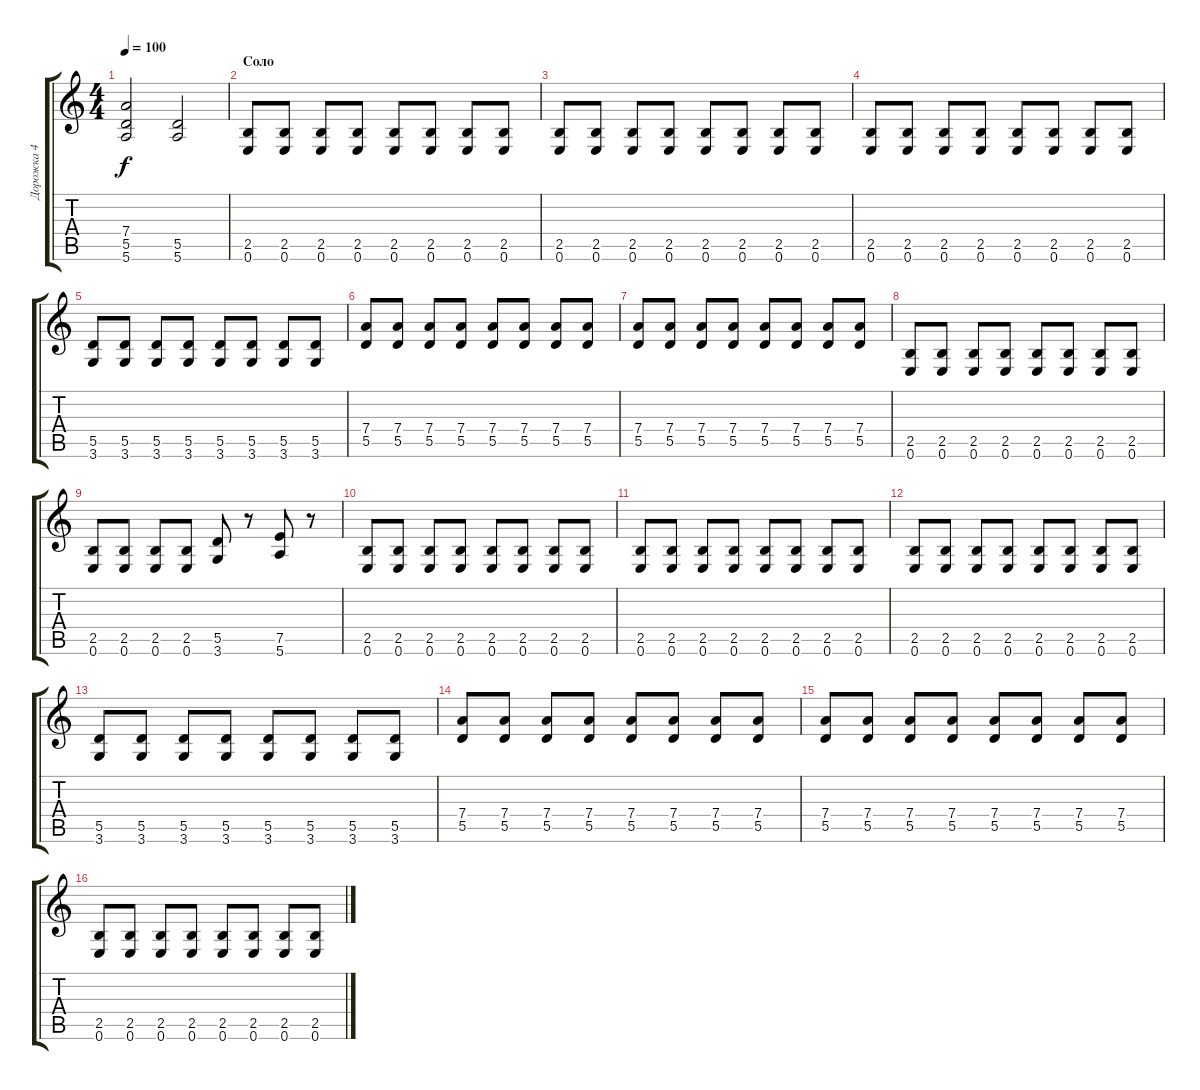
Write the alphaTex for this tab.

\track ("Дорожка 4" "Дорожка 4") {instrument overdrivenguitar}
\staff {score tabs}
\tuning (E4 B3 G3 D3 A2 E2) {hide}
\ts (4 4)
\tempo 100
\clef g2
\ks c
(7.4 5.5 5.6).2{dy f} (5.5 5.6).2 |
\section ("" "Соло")
(2.5 0.6).8 (2.5 0.6).8 (2.5 0.6).8 (2.5 0.6).8 (2.5 0.6).8 (2.5 0.6).8 (2.5 0.6).8 (2.5 0.6).8 |
(2.5 0.6).8 (2.5 0.6).8 (2.5 0.6).8 (2.5 0.6).8 (2.5 0.6).8 (2.5 0.6).8 (2.5 0.6).8 (2.5 0.6).8 |
(2.5 0.6).8 (2.5 0.6).8 (2.5 0.6).8 (2.5 0.6).8 (2.5 0.6).8 (2.5 0.6).8 (2.5 0.6).8 (2.5 0.6).8 |
(5.5 3.6).8 (5.5 3.6).8 (5.5 3.6).8 (5.5 3.6).8 (5.5 3.6).8 (5.5 3.6).8 (5.5 3.6).8 (5.5 3.6).8 |
(7.4 5.5).8 (7.4 5.5).8 (7.4 5.5).8 (7.4 5.5).8 (7.4 5.5).8 (7.4 5.5).8 (7.4 5.5).8 (7.4 5.5).8 |
(7.4 5.5).8 (7.4 5.5).8 (7.4 5.5).8 (7.4 5.5).8 (7.4 5.5).8 (7.4 5.5).8 (7.4 5.5).8 (7.4 5.5).8 |
(2.5 0.6).8 (2.5 0.6).8 (2.5 0.6).8 (2.5 0.6).8 (2.5 0.6).8 (2.5 0.6).8 (2.5 0.6).8 (2.5 0.6).8 |
(2.5 0.6).8 (2.5 0.6).8 (2.5 0.6).8 (2.5 0.6).8 (5.5 3.6).8 r.8 (7.5 5.6).8 r.8 |
(2.5 0.6).8 (2.5 0.6).8 (2.5 0.6).8 (2.5 0.6).8 (2.5 0.6).8 (2.5 0.6).8 (2.5 0.6).8 (2.5 0.6).8 |
(2.5 0.6).8 (2.5 0.6).8 (2.5 0.6).8 (2.5 0.6).8 (2.5 0.6).8 (2.5 0.6).8 (2.5 0.6).8 (2.5 0.6).8 |
(2.5 0.6).8 (2.5 0.6).8 (2.5 0.6).8 (2.5 0.6).8 (2.5 0.6).8 (2.5 0.6).8 (2.5 0.6).8 (2.5 0.6).8 |
(5.5 3.6).8 (5.5 3.6).8 (5.5 3.6).8 (5.5 3.6).8 (5.5 3.6).8 (5.5 3.6).8 (5.5 3.6).8 (5.5 3.6).8 |
(7.4 5.5).8 (7.4 5.5).8 (7.4 5.5).8 (7.4 5.5).8 (7.4 5.5).8 (7.4 5.5).8 (7.4 5.5).8 (7.4 5.5).8 |
(7.4 5.5).8 (7.4 5.5).8 (7.4 5.5).8 (7.4 5.5).8 (7.4 5.5).8 (7.4 5.5).8 (7.4 5.5).8 (7.4 5.5).8 |
(2.5 0.6).8 (2.5 0.6).8 (2.5 0.6).8 (2.5 0.6).8 (2.5 0.6).8 (2.5 0.6).8 (2.5 0.6).8 (2.5 0.6).8
